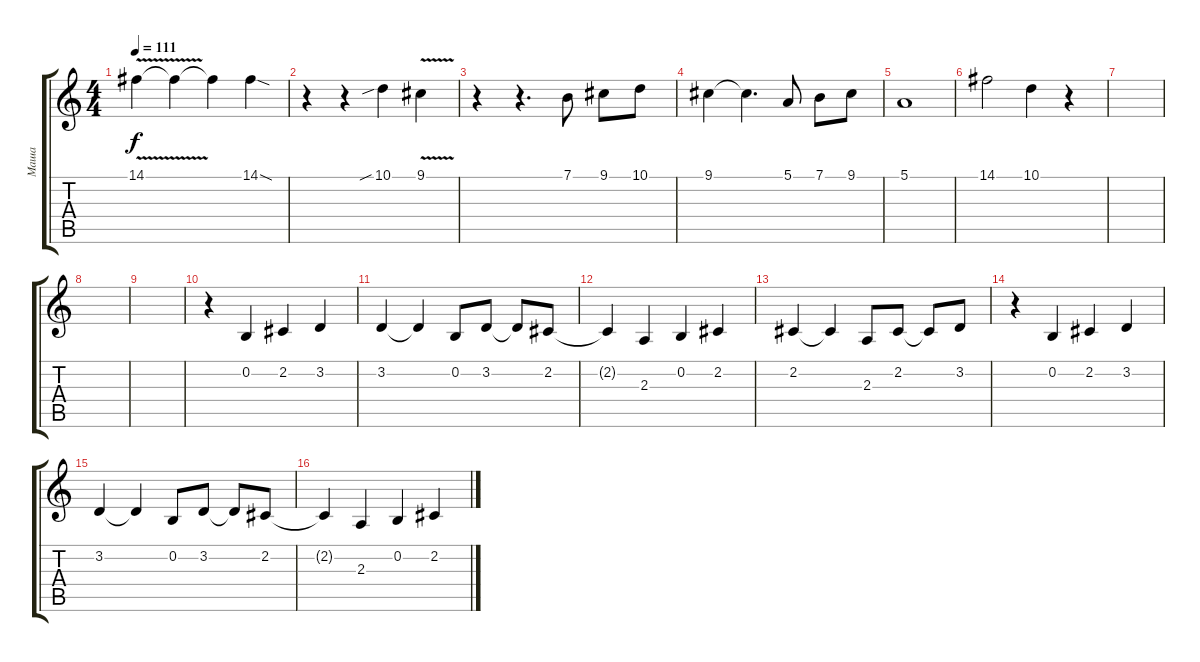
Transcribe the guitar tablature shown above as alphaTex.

\track ("Маша" "Маша") {instrument stringensemble1}
\staff {score tabs}
\tuning (E4 B3 G3 D3 A2 E2) {hide}
\ts (4 4)
\tempo 111
\clef g2
\ks c
14.1{v}.4{dy f} 14.1{t}.4 14.1{t}.4 14.1{sod}.4 |
r.4 r.4 10.1{sib}.4 9.1{v}.4 |
r.4 r.4{d} 7.1.8 9.1.8 10.1.8 |
9.1.4 9.1{t}.4{d} 5.1.8 7.1.8 9.1.8 |
5.1.1 |
14.1.2 10.1.4 r.4 |
|
|
|
r.4 0.2.4 2.2.4 3.2.4 |
3.2.4 3.2{t}.4 0.2.8 3.2.8 3.2{t}.8 2.2.8 |
2.2{t}.4 2.3.4 0.2.4 2.2.4 |
2.2.4 2.2{t}.4 2.3.8 2.2.8 2.2{t}.8 3.2.8 |
r.4 0.2.4 2.2.4 3.2.4 |
3.2.4 3.2{t}.4 0.2.8 3.2.8 3.2{t}.8 2.2.8 |
2.2{t}.4 2.3.4 0.2.4 2.2.4
